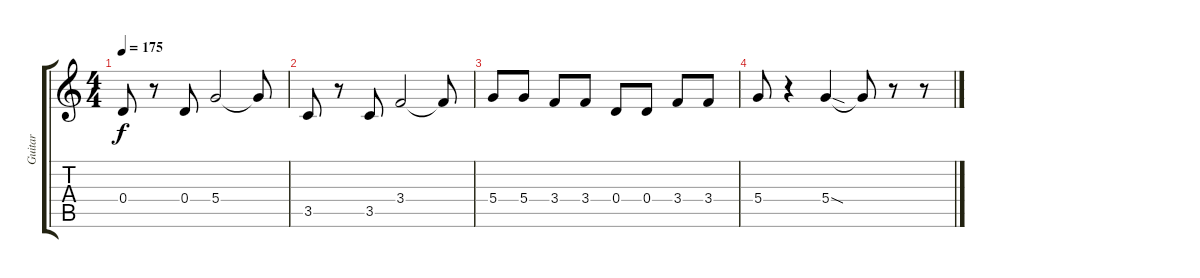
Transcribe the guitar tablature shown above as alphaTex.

\track ("Guitar" "Guitar") {instrument overdrivenguitar}
\staff {score tabs}
\tuning (E4 B3 G3 D3 A2 E2) {hide}
\ts (4 4)
\tempo 175
\clef g2
\ks c
0.4.8{dy f} r.8 0.4.8 5.4.2 5.4{t}.8 |
3.5.8 r.8 3.5.8 3.4.2 3.4{t}.8 |
5.4.8 5.4.8 3.4.8 3.4.8 0.4.8 0.4.8 3.4.8 3.4.8 |
5.4.8 r.4 5.4{sod}.4 5.4{t}.8 r.8 r.8
